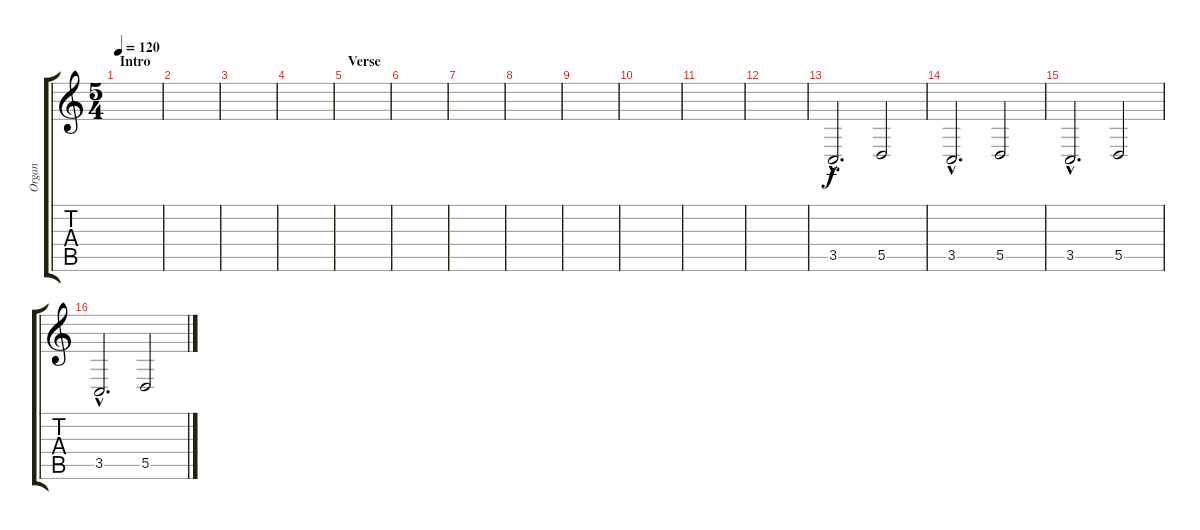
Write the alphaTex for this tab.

\track ("Organ" "Organ") {instrument drawbarorgan}
\staff {score tabs}
\tuning (E4 B3 G3 D3 A2 E2) {hide}
\ts (5 4)
\section ("" "Intro")
\tempo 120
\clef g2
\ks c
|
|
|
|
\section ("" "Verse")
|
|
|
|
|
|
|
|
3.5{hac}.2{d} 5.5.2 |
3.5{hac}.2{d} 5.5.2 |
3.5{hac}.2{d} 5.5.2 |
3.5{hac}.2{d} 5.5.2
